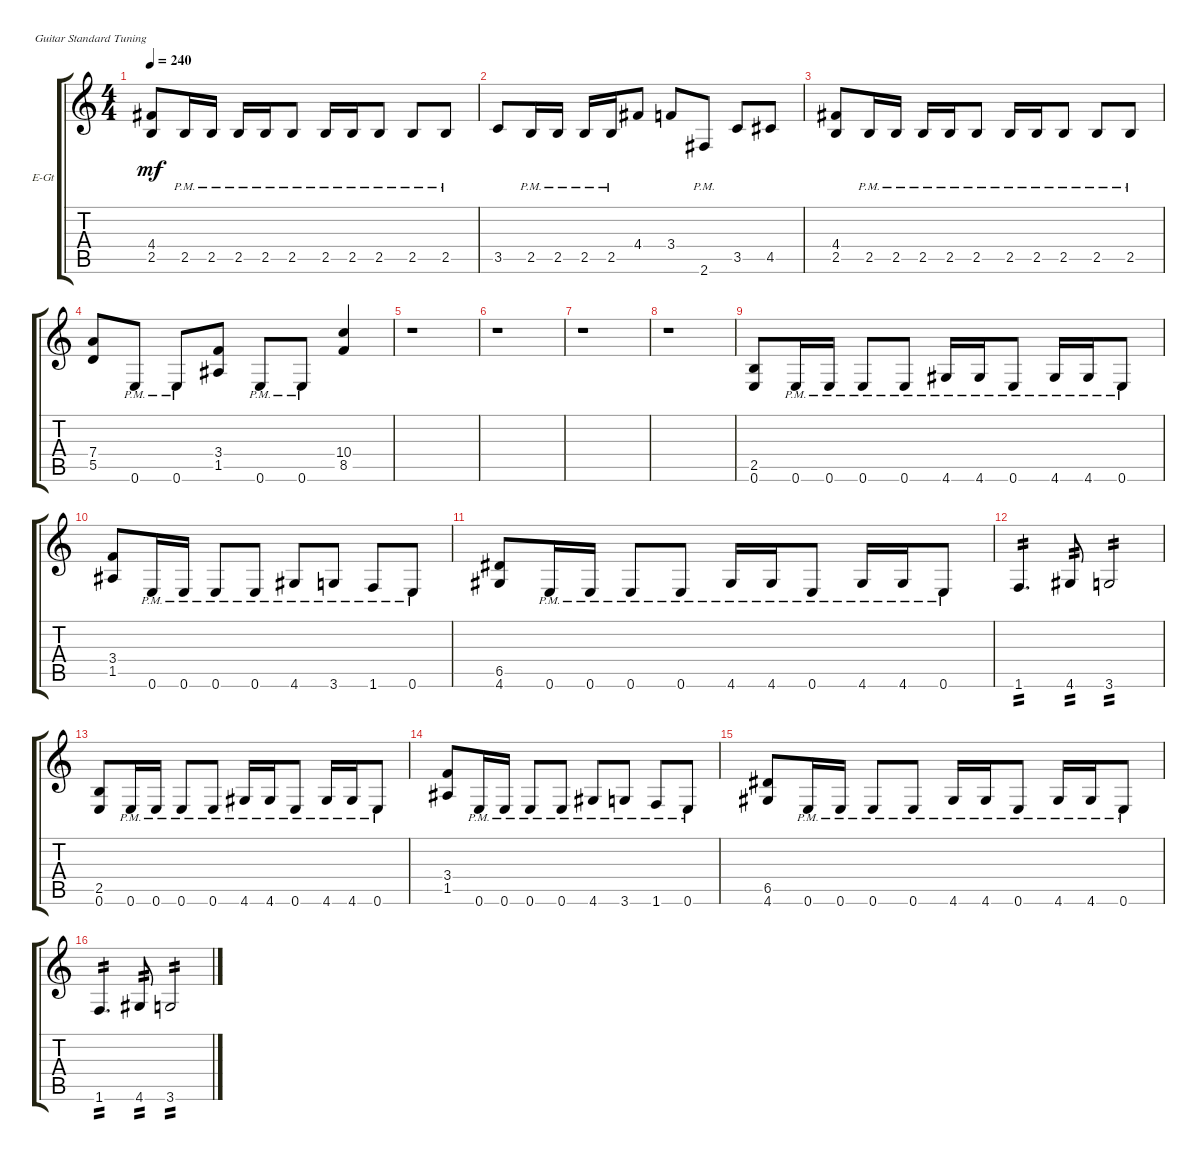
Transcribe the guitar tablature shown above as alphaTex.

\defaultSystemsLayout 4
\bracketExtendMode groupsimilarinstruments
\firstSystemTrackNameOrientation horizontal
\otherSystemsTrackNameOrientation horizontal
\track ("Electric Guitar" "E-Gt") {instrument electricguitarclean}
\staff {score tabs}
\tuning (E4 B3 G3 D3 A2 E2)
\ts (4 4)
\tempo 240
\clef g2
\ks c
(2.5 4.4).8{dy mf} 2.5{pm}.16 2.5{pm}.16 2.5{pm}.16 2.5{pm}.16 2.5{pm}.8 2.5{pm}.16 2.5{pm}.16 2.5{pm}.8 2.5{pm}.8 2.5{pm}.8 |
3.5.8 2.5{pm}.16 2.5{pm}.16 2.5{pm}.16 2.5{pm}.16 4.4.8 3.4.8 2.6{pm}.8 3.5.8 4.5.8 |
(2.5 4.4).8 2.5{pm}.16 2.5{pm}.16 2.5{pm}.16 2.5{pm}.16 2.5{pm}.8 2.5{pm}.16 2.5{pm}.16 2.5{pm}.8 2.5{pm}.8 2.5{pm}.8 |
(5.5 7.4).8 0.6{pm}.8 0.6{pm}.8 (1.5 3.4).8 0.6{pm}.8 0.6{pm}.8 (8.5 10.4).4 |
r.1 |
r.1 |
r.1 |
r.1 |
(0.6 2.5).8 0.6{pm}.16 0.6{pm}.16 0.6{pm}.8 0.6{pm}.8 4.6{pm}.16 4.6{pm}.16 0.6{pm}.8 4.6{pm}.16 4.6{pm}.16 0.6{pm}.8 |
(1.5 3.4).8 0.6{pm}.16 0.6{pm}.16 0.6{pm}.8 0.6{pm}.8 4.6{pm}.8 3.6{pm}.8 1.6{pm}.8 0.6{pm}.8 |
(4.6 6.5).8 0.6{pm}.16 0.6{pm}.16 0.6{pm}.8 0.6{pm}.8 4.6{pm}.16 4.6{pm}.16 0.6{pm}.8 4.6{pm}.16 4.6{pm}.16 0.6{pm}.8 |
1.6.4{d tp 2} 4.6.8{tp 2} 3.6.2{tp 2} |
(0.6 2.5).8 0.6{pm}.16 0.6{pm}.16 0.6{pm}.8 0.6{pm}.8 4.6{pm}.16 4.6{pm}.16 0.6{pm}.8 4.6{pm}.16 4.6{pm}.16 0.6{pm}.8 |
(1.5 3.4).8 0.6{pm}.16 0.6{pm}.16 0.6{pm}.8 0.6{pm}.8 4.6{pm}.8 3.6{pm}.8 1.6{pm}.8 0.6{pm}.8 |
(4.6 6.5).8 0.6{pm}.16 0.6{pm}.16 0.6{pm}.8 0.6{pm}.8 4.6{pm}.16 4.6{pm}.16 0.6{pm}.8 4.6{pm}.16 4.6{pm}.16 0.6{pm}.8 |
1.6.4{d tp 2} 4.6.8{tp 2} 3.6.2{tp 2}
